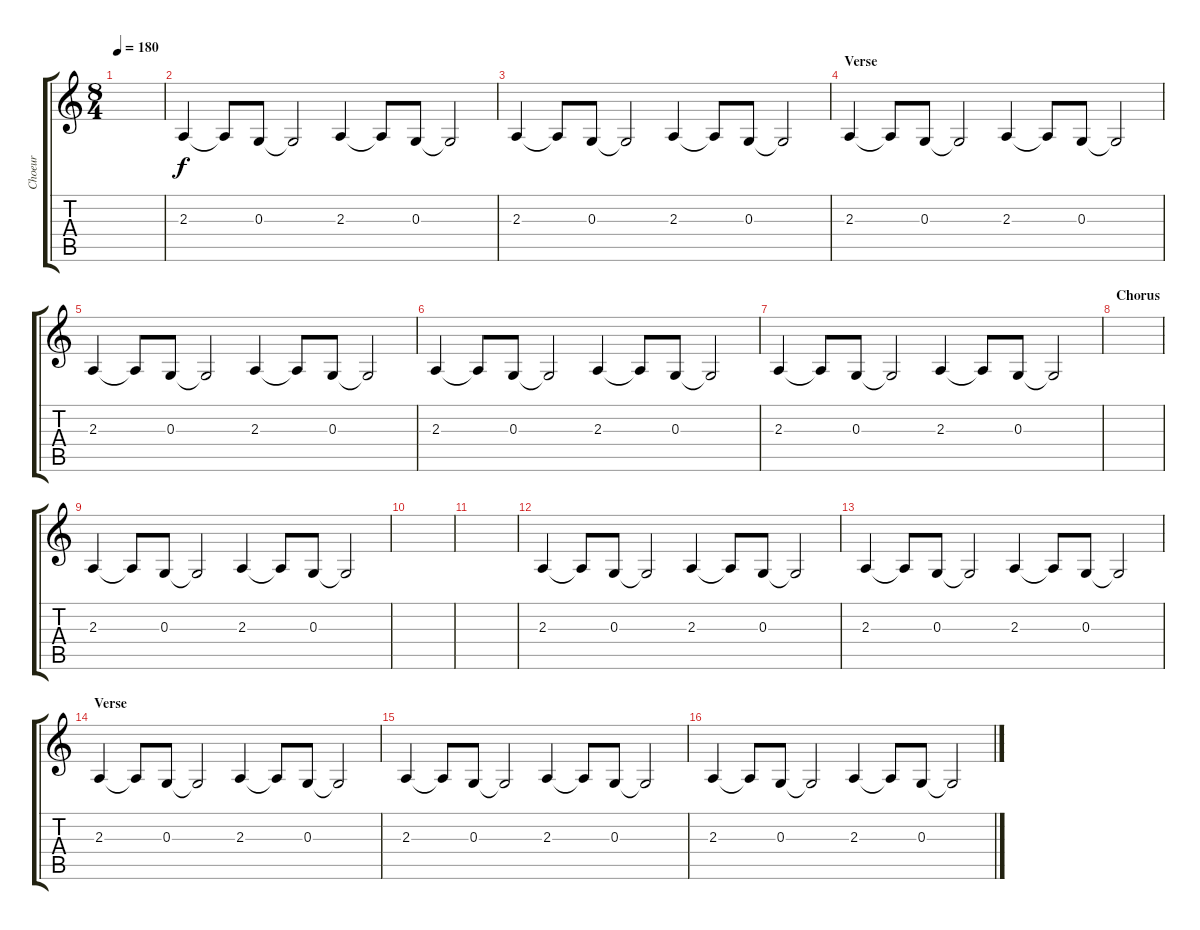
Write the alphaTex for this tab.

\track ("Choeur" "Choeur") {instrument choiraahs}
\staff {score tabs}
\tuning (E4 B3 G3 D3 A2 E2) {hide}
\ts (8 4)
\tempo 180
\clef g2
\ks c
|
2.3.4 2.3{t}.8 0.3.8 0.3{t}.2 2.3.4 2.3{t}.8 0.3.8 0.3{t}.2 |
2.3.4 2.3{t}.8 0.3.8 0.3{t}.2 2.3.4 2.3{t}.8 0.3.8 0.3{t}.2 |
\section ("" "Verse")
2.3.4 2.3{t}.8 0.3.8 0.3{t}.2 2.3.4 2.3{t}.8 0.3.8 0.3{t}.2 |
2.3.4 2.3{t}.8 0.3.8 0.3{t}.2 2.3.4 2.3{t}.8 0.3.8 0.3{t}.2 |
2.3.4 2.3{t}.8 0.3.8 0.3{t}.2 2.3.4 2.3{t}.8 0.3.8 0.3{t}.2 |
2.3.4 2.3{t}.8 0.3.8 0.3{t}.2 2.3.4 2.3{t}.8 0.3.8 0.3{t}.2 |
\section ("" "Chorus")
|
2.3.4 2.3{t}.8 0.3.8 0.3{t}.2 2.3.4 2.3{t}.8 0.3.8 0.3{t}.2 |
|
|
2.3.4 2.3{t}.8 0.3.8 0.3{t}.2 2.3.4 2.3{t}.8 0.3.8 0.3{t}.2 |
2.3.4 2.3{t}.8 0.3.8 0.3{t}.2 2.3.4 2.3{t}.8 0.3.8 0.3{t}.2 |
\section ("" "Verse")
2.3.4 2.3{t}.8 0.3.8 0.3{t}.2 2.3.4 2.3{t}.8 0.3.8 0.3{t}.2 |
2.3.4 2.3{t}.8 0.3.8 0.3{t}.2 2.3.4 2.3{t}.8 0.3.8 0.3{t}.2 |
2.3.4 2.3{t}.8 0.3.8 0.3{t}.2 2.3.4 2.3{t}.8 0.3.8 0.3{t}.2
